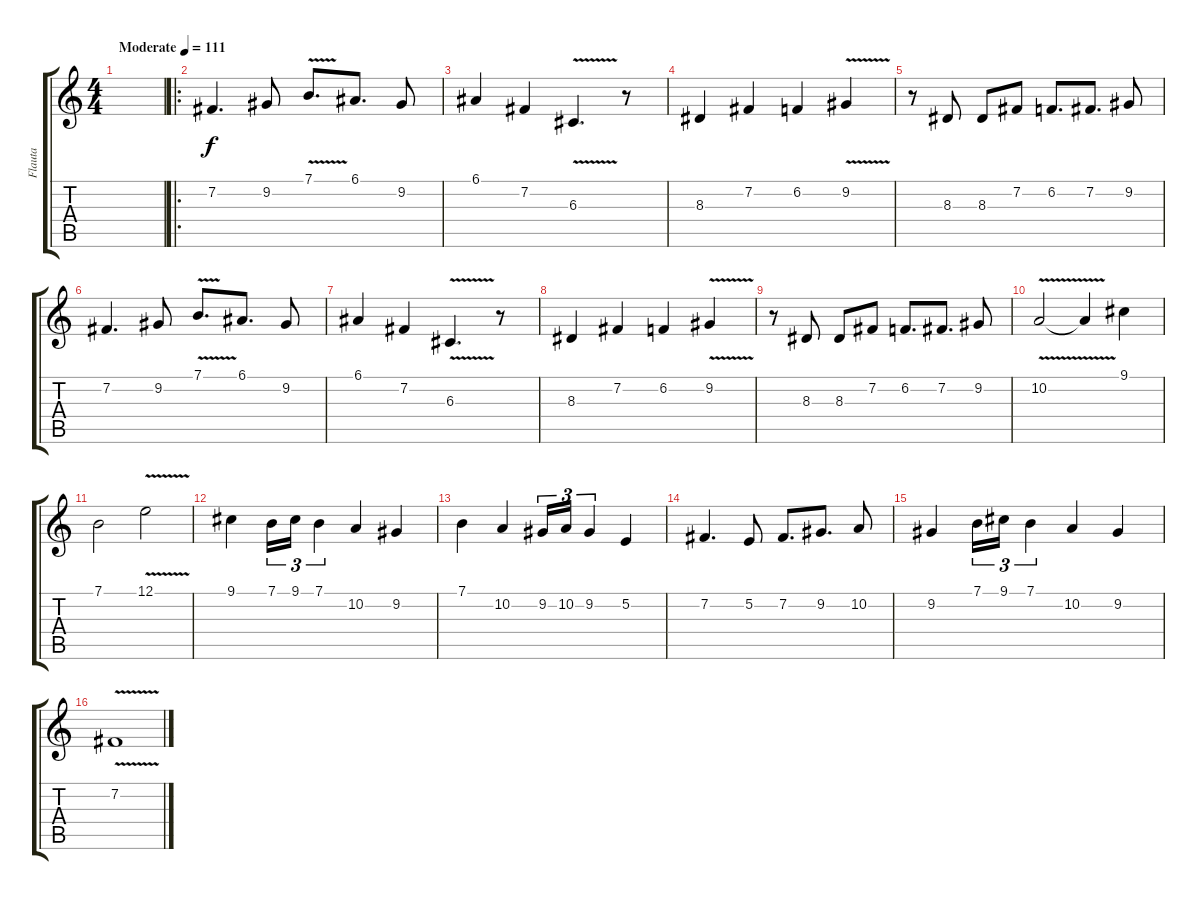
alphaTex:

\track ("Flauta" "Flauta") {instrument flute}
\staff {score tabs}
\tuning (E4 B3 G3 D3 A2 E2) {hide}
\ts (4 4)
\tempo (111 "Moderate")
\clef g2
\ks c
|
\ro
7.2.4{d} 9.2.8 7.1{v}.8{d} 6.1.8{d} 9.2.8 |
6.1.4 7.2.4 6.3{v}.4{d} r.8 |
8.3.4 7.2.4 6.2.4 9.2{v}.4 |
r.8 8.3.8 8.3.8 7.2.8 6.2.8{d} 7.2.8{d} 9.2.8 |
7.2.4{d} 9.2.8 7.1{v}.8{d} 6.1.8{d} 9.2.8 |
6.1.4 7.2.4 6.3{v}.4{d} r.8 |
8.3.4 7.2.4 6.2.4 9.2{v}.4 |
r.8 8.3.8 8.3.8 7.2.8 6.2.8{d} 7.2.8{d} 9.2.8 |
10.2{v}.2 10.2{t}.4 9.1.4 |
7.1.2 12.1{v}.2 |
9.1.4 7.1.16{tu (3 2)} 9.1.16{tu (3 2)} 7.1.4{tu (3 2)} 10.2.4 9.2.4 |
7.1.4 10.2.4 9.2.16{tu (3 2)} 10.2.16{tu (3 2)} 9.2.4{tu (3 2)} 5.2.4 |
7.2.4{d} 5.2.8 7.2.8{d} 9.2.8{d} 10.2.8 |
9.2.4 7.1.16{tu (3 2)} 9.1.16{tu (3 2)} 7.1.4{tu (3 2)} 10.2.4 9.2.4 |
7.2{v}.1
